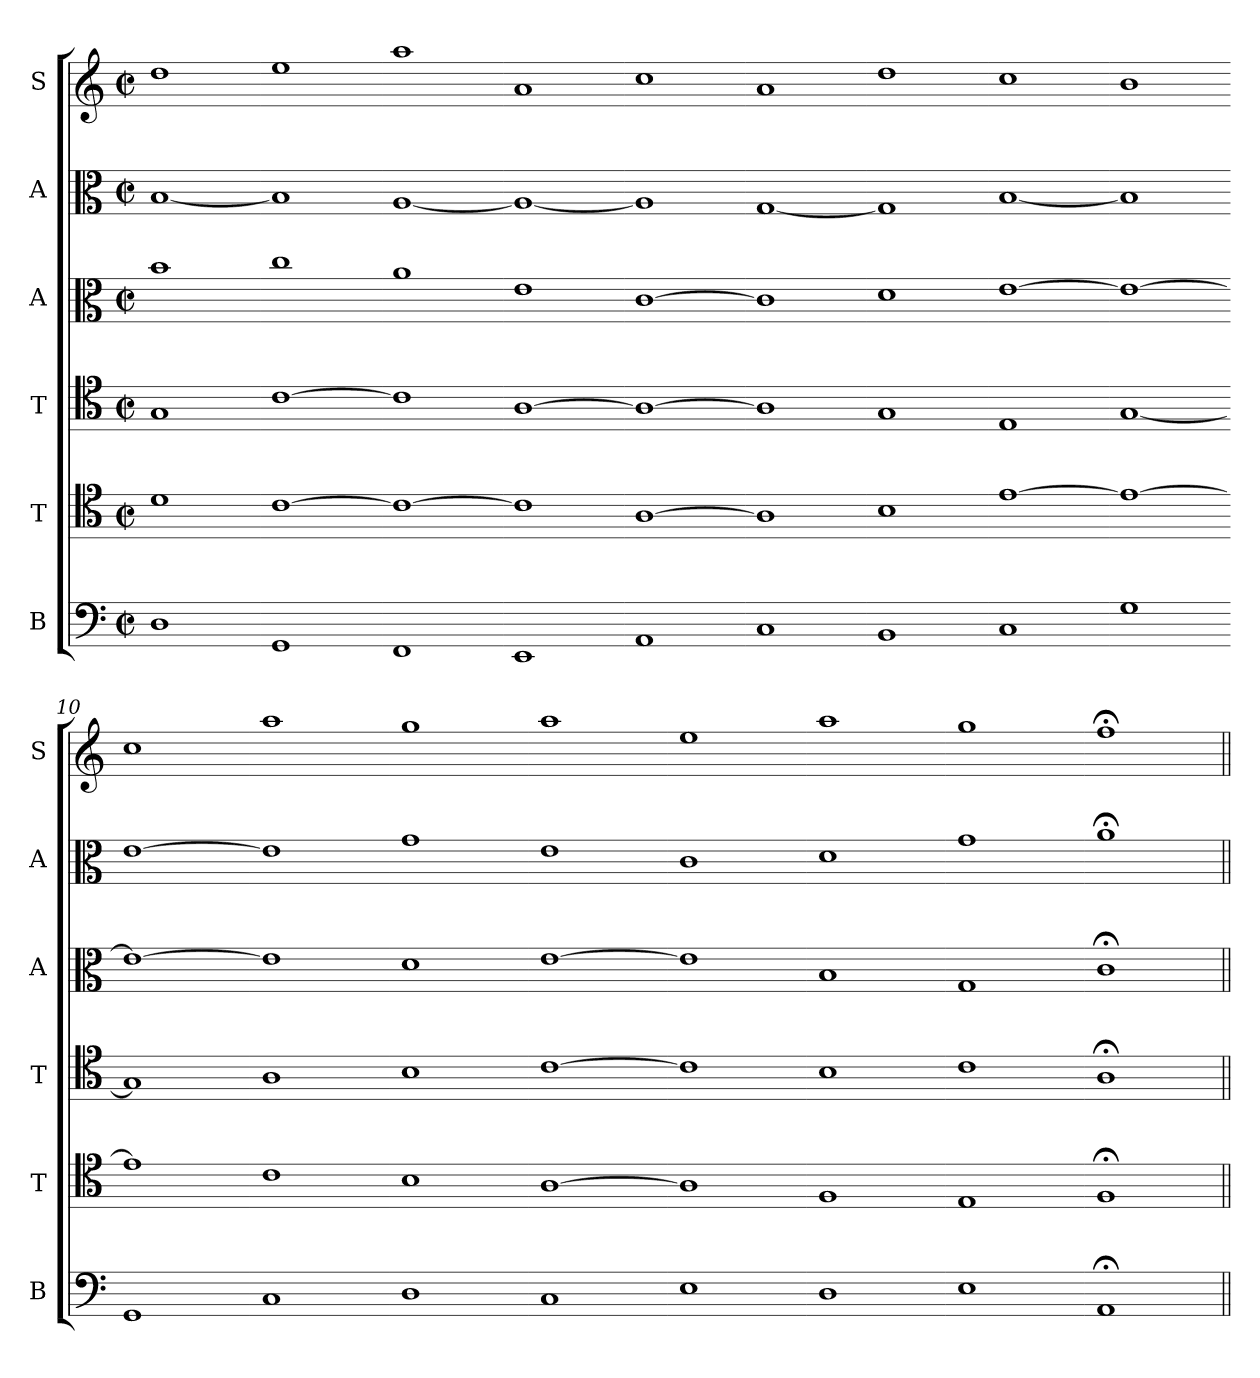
**kern	**kern	**kern	**kern	**kern	**kern
*part6	*part5	*part4	*part3	*part2	*part1
*staff6	*staff5	*staff4	*staff3	*staff2	*staff1
*I"B	*I"T	*I"T	*I"A	*I"A	*I"S
*I'B	*I'T	*I'T	*I'A	*I'A	*I'S
*clefF4	*clefC4	*clefC4	*clefC3	*clefC3	*clefG2
*k[]	*k[]	*k[]	*k[]	*k[]	*k[]
*M2/2	*M2/2	*M2/2	*M2/2	*M2/2	*M2/2
*met(c|)	*met(c|)	*met(c|)	*met(c|)	*met(c|)	*met(c|)
*MM208	*MM208	*MM208	*MM208	*MM208	*MM208
=1	=1	=1	=1	=1	=1
1D	1d	1G	1b	[1B	1dd
=2-	=2-	=2-	=2-	=2-	=2-
1GG	[1c	[1c	1cc	1B]	1ee
=3-	=3-	=3-	=3-	=3-	=3-
1FF	1c_	1c]	1a	[1A	1aa
=4-	=4-	=4-	=4-	=4-	=4-
1EE	1c]	[1A	1e	1A_	1a
=5-	=5-	=5-	=5-	=5-	=5-
1AA	[1A	1A_	[1c	1A]	1cc
=6-	=6-	=6-	=6-	=6-	=6-
1C	1A]	1A]	1c]	[1G	1a
=7-	=7-	=7-	=7-	=7-	=7-
1BB	1B	1G	1d	1G]	1dd
=8-	=8-	=8-	=8-	=8-	=8-
1C	[1e	1E	[1e	[1B	1cc
=9-	=9-	=9-	=9-	=9-	=9-
1G	1e_	[1G	1e_	1B]	1b
=10-	=10-	=10-	=10-	=10-	=10-
1GG	1e]	1G]	1e_	[1e	1cc
=11-	=11-	=11-	=11-	=11-	=11-
1C	1c	1A	1e]	1e]	1aa
=12-	=12-	=12-	=12-	=12-	=12-
1D	1B	1B	1d	1g	1gg
=13-	=13-	=13-	=13-	=13-	=13-
1C	[1A	[1c	[1e	1e	1aa
=14-	=14-	=14-	=14-	=14-	=14-
1E	1A]	1c]	1e]	1c	1ee
=15-	=15-	=15-	=15-	=15-	=15-
1D	1F	1B	1B	1d	1aa
=16-	=16-	=16-	=16-	=16-	=16-
1E	1E	1c	1G	1g	1gg
=17-	=17-	=17-	=17-	=17-	=17-
1AA;<	1F;<	1A;<	1c;<	1a;	1ff;<
=||	=||	=||	=||	=||	=||
*-	*-	*-	*-	*-	*-
